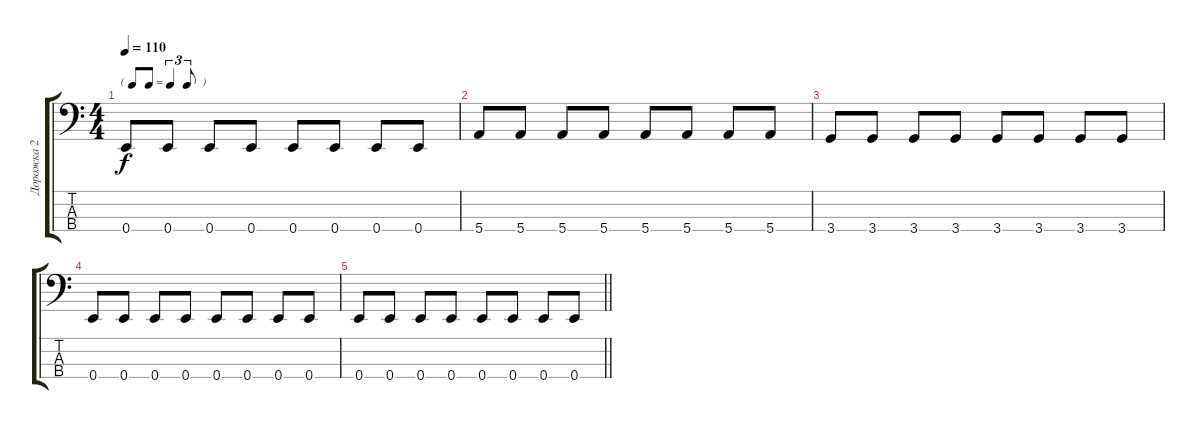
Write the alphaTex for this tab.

\track ("Дорожка 2" "Дорожка 2") {instrument electricbassfinger}
\staff {score tabs}
\tuning (G2 D2 A1 E1) {hide}
\ts (4 4)
\tf triplet8th
\tempo 110
\clef f4
\ks c
0.4.8{dy f} 0.4.8 0.4.8 0.4.8 0.4.8 0.4.8 0.4.8 0.4.8 |
5.4.8 5.4.8 5.4.8 5.4.8 5.4.8 5.4.8 5.4.8 5.4.8 |
3.4.8 3.4.8 3.4.8 3.4.8 3.4.8 3.4.8 3.4.8 3.4.8 |
0.4.8 0.4.8 0.4.8 0.4.8 0.4.8 0.4.8 0.4.8 0.4.8 |
\barLineRight lightlight
0.4.8 0.4.8 0.4.8 0.4.8 0.4.8 0.4.8 0.4.8 0.4.8
